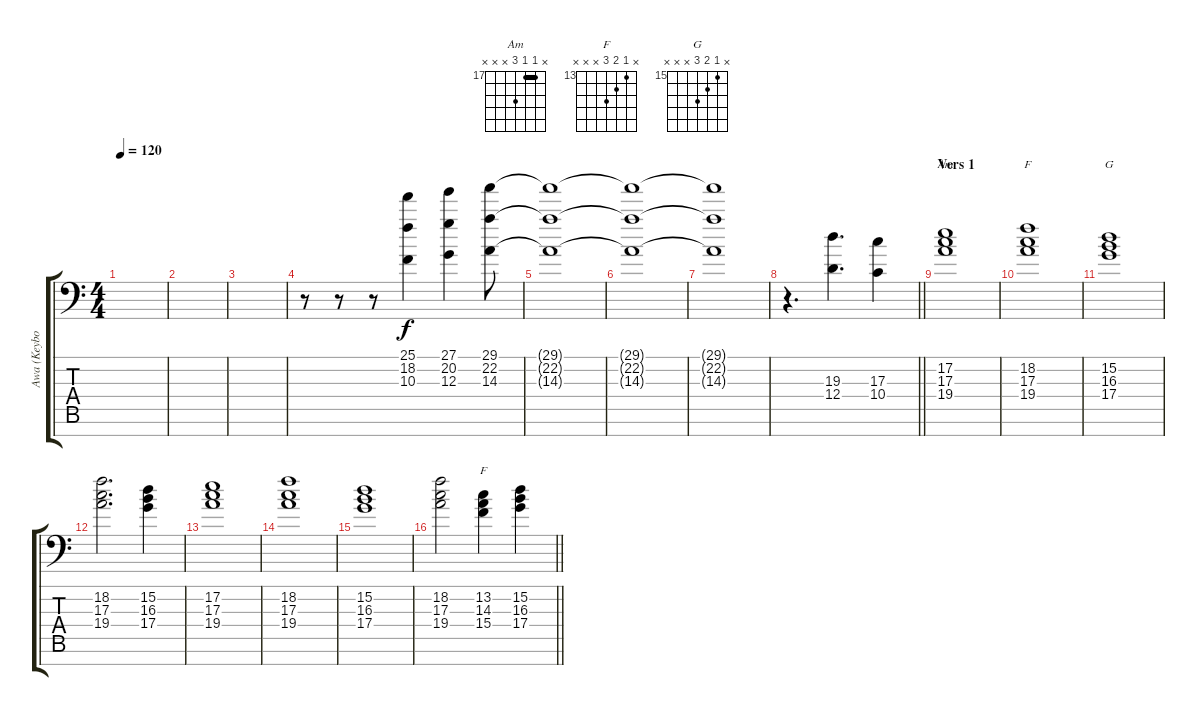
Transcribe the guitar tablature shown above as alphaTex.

\track ("Awa (Keyboard Strings)" "Awa (Keybo") {instrument stringensemble1}
\staff {score tabs}
\tuning (E4 B3 G3 D3 A2 E2 A0) {hide}
\chord ("Am" x 17 17 19 x x x) {firstfret 17 barre 17}
\chord ("F" x 18 17 19 x x x) {firstfret 17}
\chord ("G" x 15 16 17 x x x) {firstfret 15}
\chord ("F" x 13 14 15 x x x) {firstfret 13}
\ts (4 4)
\tempo 120
\clef f4
\ks c
|
|
|
r.8{volume 13} r.8 r.8 (25.1 18.2 10.3).4 (27.1 20.2 12.3).4 (29.1 22.2 14.3).8{volume 0} |
(29.1{t} 22.2{t} 14.3{t}).1 |
(29.1{t} 22.2{t} 14.3{t}).1 |
(29.1{t} 22.2{t} 14.3{t}).1 |
\barLineRight lightlight
r.4{d} (19.3 12.4).4{d volume 12} (17.3 10.4).4 |
\section ("" "Vers 1")
(17.2 17.3 19.4).1{ch "Am"} |
(18.2 17.3 19.4).1{ch "F"} |
(15.2 16.3 17.4).1{ch "G"} |
(18.2 17.3 19.4).2{d} (15.2 16.3 17.4).4 |
(17.2 17.3 19.4).1 |
(18.2 17.3 19.4).1 |
(15.2 16.3 17.4).1 |
\barLineRight lightlight
(18.2 17.3 19.4).2 (13.2 14.3 15.4).4{ch "F"} (15.2 16.3 17.4).4
